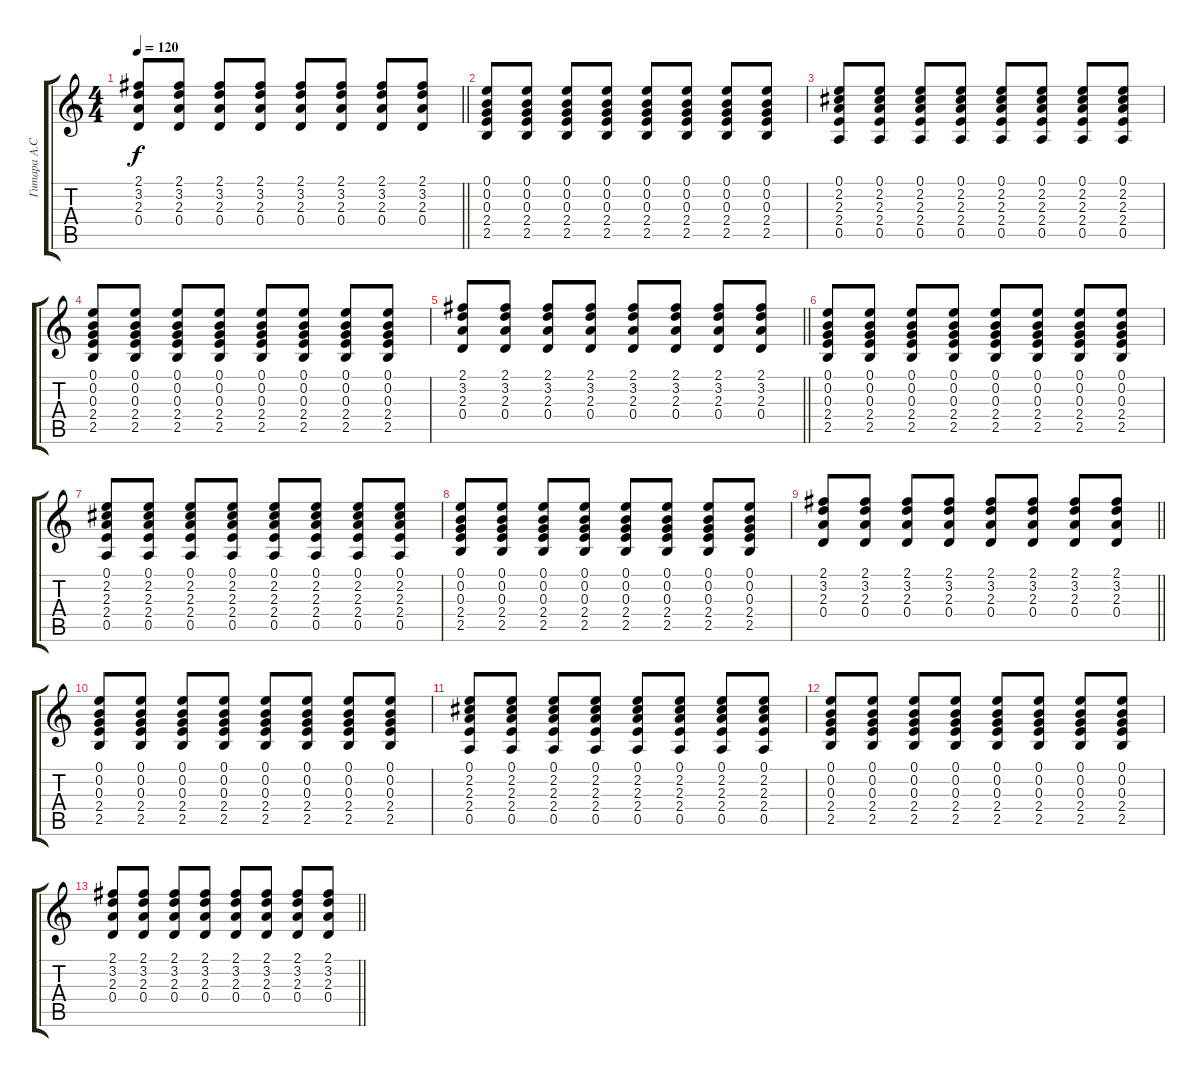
\track ("Гитара А.Слона" "Гитара А.С") {instrument acousticguitarsteel}
\staff {score tabs}
\tuning (E4 B3 G3 D3 A2 E2) {hide}
\ts (4 4)
\tempo 120
\clef g2
\barLineRight lightlight
\ks c
(2.1 3.2 2.3 0.4).8{dy f} (2.1 3.2 2.3 0.4).8 (2.1 3.2 2.3 0.4).8 (2.1 3.2 2.3 0.4).8 (2.1 3.2 2.3 0.4).8 (2.1 3.2 2.3 0.4).8 (2.1 3.2 2.3 0.4).8 (2.1 3.2 2.3 0.4).8 |
(0.1 0.2 0.3 2.4 2.5).8 (0.1 0.2 0.3 2.4 2.5).8 (0.1 0.2 0.3 2.4 2.5).8 (0.1 0.2 0.3 2.4 2.5).8 (0.1 0.2 0.3 2.4 2.5).8 (0.1 0.2 0.3 2.4 2.5).8 (0.1 0.2 0.3 2.4 2.5).8 (0.1 0.2 0.3 2.4 2.5).8 |
(0.1 2.2 2.3 2.4 0.5).8 (0.1 2.2 2.3 2.4 0.5).8 (0.1 2.2 2.3 2.4 0.5).8 (0.1 2.2 2.3 2.4 0.5).8 (0.1 2.2 2.3 2.4 0.5).8 (0.1 2.2 2.3 2.4 0.5).8 (0.1 2.2 2.3 2.4 0.5).8 (0.1 2.2 2.3 2.4 0.5).8 |
(0.1 0.2 0.3 2.4 2.5).8 (0.1 0.2 0.3 2.4 2.5).8 (0.1 0.2 0.3 2.4 2.5).8 (0.1 0.2 0.3 2.4 2.5).8 (0.1 0.2 0.3 2.4 2.5).8 (0.1 0.2 0.3 2.4 2.5).8 (0.1 0.2 0.3 2.4 2.5).8 (0.1 0.2 0.3 2.4 2.5).8 |
\barLineRight lightlight
(2.1 3.2 2.3 0.4).8 (2.1 3.2 2.3 0.4).8 (2.1 3.2 2.3 0.4).8 (2.1 3.2 2.3 0.4).8 (2.1 3.2 2.3 0.4).8 (2.1 3.2 2.3 0.4).8 (2.1 3.2 2.3 0.4).8 (2.1 3.2 2.3 0.4).8 |
(0.1 0.2 0.3 2.4 2.5).8 (0.1 0.2 0.3 2.4 2.5).8 (0.1 0.2 0.3 2.4 2.5).8 (0.1 0.2 0.3 2.4 2.5).8 (0.1 0.2 0.3 2.4 2.5).8 (0.1 0.2 0.3 2.4 2.5).8 (0.1 0.2 0.3 2.4 2.5).8 (0.1 0.2 0.3 2.4 2.5).8 |
(0.1 2.2 2.3 2.4 0.5).8 (0.1 2.2 2.3 2.4 0.5).8 (0.1 2.2 2.3 2.4 0.5).8 (0.1 2.2 2.3 2.4 0.5).8 (0.1 2.2 2.3 2.4 0.5).8 (0.1 2.2 2.3 2.4 0.5).8 (0.1 2.2 2.3 2.4 0.5).8 (0.1 2.2 2.3 2.4 0.5).8 |
(0.1 0.2 0.3 2.4 2.5).8 (0.1 0.2 0.3 2.4 2.5).8 (0.1 0.2 0.3 2.4 2.5).8 (0.1 0.2 0.3 2.4 2.5).8 (0.1 0.2 0.3 2.4 2.5).8 (0.1 0.2 0.3 2.4 2.5).8 (0.1 0.2 0.3 2.4 2.5).8 (0.1 0.2 0.3 2.4 2.5).8 |
\barLineRight lightlight
(2.1 3.2 2.3 0.4).8 (2.1 3.2 2.3 0.4).8 (2.1 3.2 2.3 0.4).8 (2.1 3.2 2.3 0.4).8 (2.1 3.2 2.3 0.4).8 (2.1 3.2 2.3 0.4).8 (2.1 3.2 2.3 0.4).8 (2.1 3.2 2.3 0.4).8 |
(0.1 0.2 0.3 2.4 2.5).8 (0.1 0.2 0.3 2.4 2.5).8 (0.1 0.2 0.3 2.4 2.5).8 (0.1 0.2 0.3 2.4 2.5).8 (0.1 0.2 0.3 2.4 2.5).8 (0.1 0.2 0.3 2.4 2.5).8 (0.1 0.2 0.3 2.4 2.5).8 (0.1 0.2 0.3 2.4 2.5).8 |
(0.1 2.2 2.3 2.4 0.5).8 (0.1 2.2 2.3 2.4 0.5).8 (0.1 2.2 2.3 2.4 0.5).8 (0.1 2.2 2.3 2.4 0.5).8 (0.1 2.2 2.3 2.4 0.5).8 (0.1 2.2 2.3 2.4 0.5).8 (0.1 2.2 2.3 2.4 0.5).8 (0.1 2.2 2.3 2.4 0.5).8 |
(0.1 0.2 0.3 2.4 2.5).8 (0.1 0.2 0.3 2.4 2.5).8 (0.1 0.2 0.3 2.4 2.5).8 (0.1 0.2 0.3 2.4 2.5).8 (0.1 0.2 0.3 2.4 2.5).8 (0.1 0.2 0.3 2.4 2.5).8 (0.1 0.2 0.3 2.4 2.5).8 (0.1 0.2 0.3 2.4 2.5).8 |
\barLineRight lightlight
(2.1 3.2 2.3 0.4).8 (2.1 3.2 2.3 0.4).8 (2.1 3.2 2.3 0.4).8 (2.1 3.2 2.3 0.4).8 (2.1 3.2 2.3 0.4).8 (2.1 3.2 2.3 0.4).8 (2.1 3.2 2.3 0.4).8 (2.1 3.2 2.3 0.4).8
